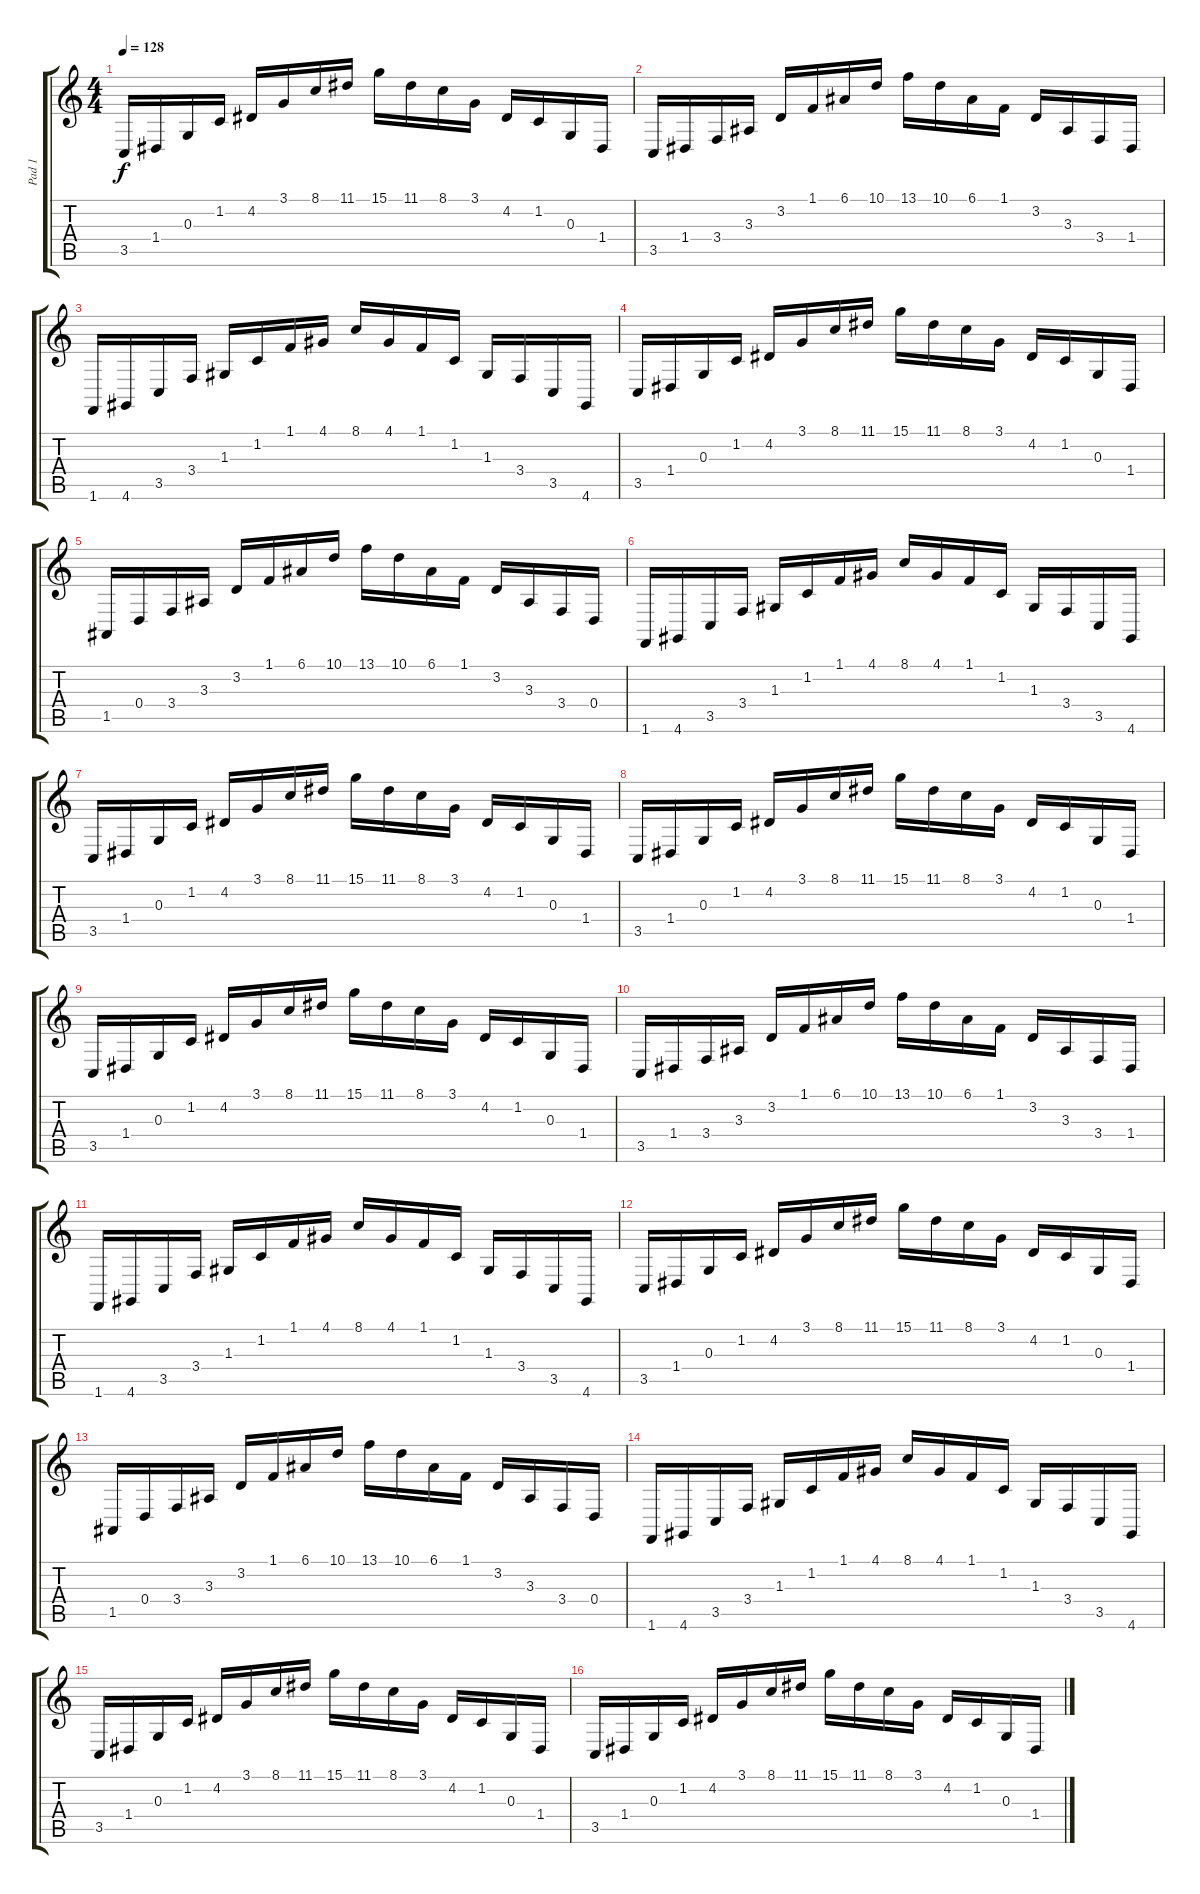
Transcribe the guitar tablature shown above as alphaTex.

\track ("Pad 1" "Pad 1") {instrument pad4choir}
\staff {score tabs}
\tuning (E4 B3 G3 D3 A2 E2) {hide}
\ts (4 4)
\tempo 128
\clef g2
\ks c
3.5.16{dy f} 1.4.16 0.3.16 1.2.16 4.2.16 3.1.16 8.1.16 11.1.16 15.1.16 11.1.16 8.1.16 3.1.16 4.2.16 1.2.16 0.3.16 1.4.16 |
3.5.16 1.4.16 3.4.16 3.3.16 3.2.16 1.1.16 6.1.16 10.1.16 13.1.16 10.1.16 6.1.16 1.1.16 3.2.16 3.3.16 3.4.16 1.4.16 |
1.6.16 4.6.16 3.5.16 3.4.16 1.3.16 1.2.16 1.1.16 4.1.16 8.1.16 4.1.16 1.1.16 1.2.16 1.3.16 3.4.16 3.5.16 4.6.16 |
3.5.16 1.4.16 0.3.16 1.2.16 4.2.16 3.1.16 8.1.16 11.1.16 15.1.16 11.1.16 8.1.16 3.1.16 4.2.16 1.2.16 0.3.16 1.4.16 |
1.5.16 0.4.16 3.4.16 3.3.16 3.2.16 1.1.16 6.1.16 10.1.16 13.1.16 10.1.16 6.1.16 1.1.16 3.2.16 3.3.16 3.4.16 0.4.16 |
1.6.16 4.6.16 3.5.16 3.4.16 1.3.16 1.2.16 1.1.16 4.1.16 8.1.16 4.1.16 1.1.16 1.2.16 1.3.16 3.4.16 3.5.16 4.6.16 |
3.5.16 1.4.16 0.3.16 1.2.16 4.2.16 3.1.16 8.1.16 11.1.16 15.1.16 11.1.16 8.1.16 3.1.16 4.2.16 1.2.16 0.3.16 1.4.16 |
3.5.16 1.4.16 0.3.16 1.2.16 4.2.16 3.1.16 8.1.16 11.1.16 15.1.16 11.1.16 8.1.16 3.1.16 4.2.16 1.2.16 0.3.16 1.4.16 |
3.5.16 1.4.16 0.3.16 1.2.16 4.2.16 3.1.16 8.1.16 11.1.16 15.1.16 11.1.16 8.1.16 3.1.16 4.2.16 1.2.16 0.3.16 1.4.16 |
3.5.16 1.4.16 3.4.16 3.3.16 3.2.16 1.1.16 6.1.16 10.1.16 13.1.16 10.1.16 6.1.16 1.1.16 3.2.16 3.3.16 3.4.16 1.4.16 |
1.6.16 4.6.16 3.5.16 3.4.16 1.3.16 1.2.16 1.1.16 4.1.16 8.1.16 4.1.16 1.1.16 1.2.16 1.3.16 3.4.16 3.5.16 4.6.16 |
3.5.16 1.4.16 0.3.16 1.2.16 4.2.16 3.1.16 8.1.16 11.1.16 15.1.16 11.1.16 8.1.16 3.1.16 4.2.16 1.2.16 0.3.16 1.4.16 |
1.5.16 0.4.16 3.4.16 3.3.16 3.2.16 1.1.16 6.1.16 10.1.16 13.1.16 10.1.16 6.1.16 1.1.16 3.2.16 3.3.16 3.4.16 0.4.16 |
1.6.16 4.6.16 3.5.16 3.4.16 1.3.16 1.2.16 1.1.16 4.1.16 8.1.16 4.1.16 1.1.16 1.2.16 1.3.16 3.4.16 3.5.16 4.6.16 |
3.5.16 1.4.16 0.3.16 1.2.16 4.2.16 3.1.16 8.1.16 11.1.16 15.1.16 11.1.16 8.1.16 3.1.16 4.2.16 1.2.16 0.3.16 1.4.16 |
3.5.16 1.4.16 0.3.16 1.2.16 4.2.16 3.1.16 8.1.16 11.1.16 15.1.16 11.1.16 8.1.16 3.1.16 4.2.16 1.2.16 0.3.16 1.4.16
